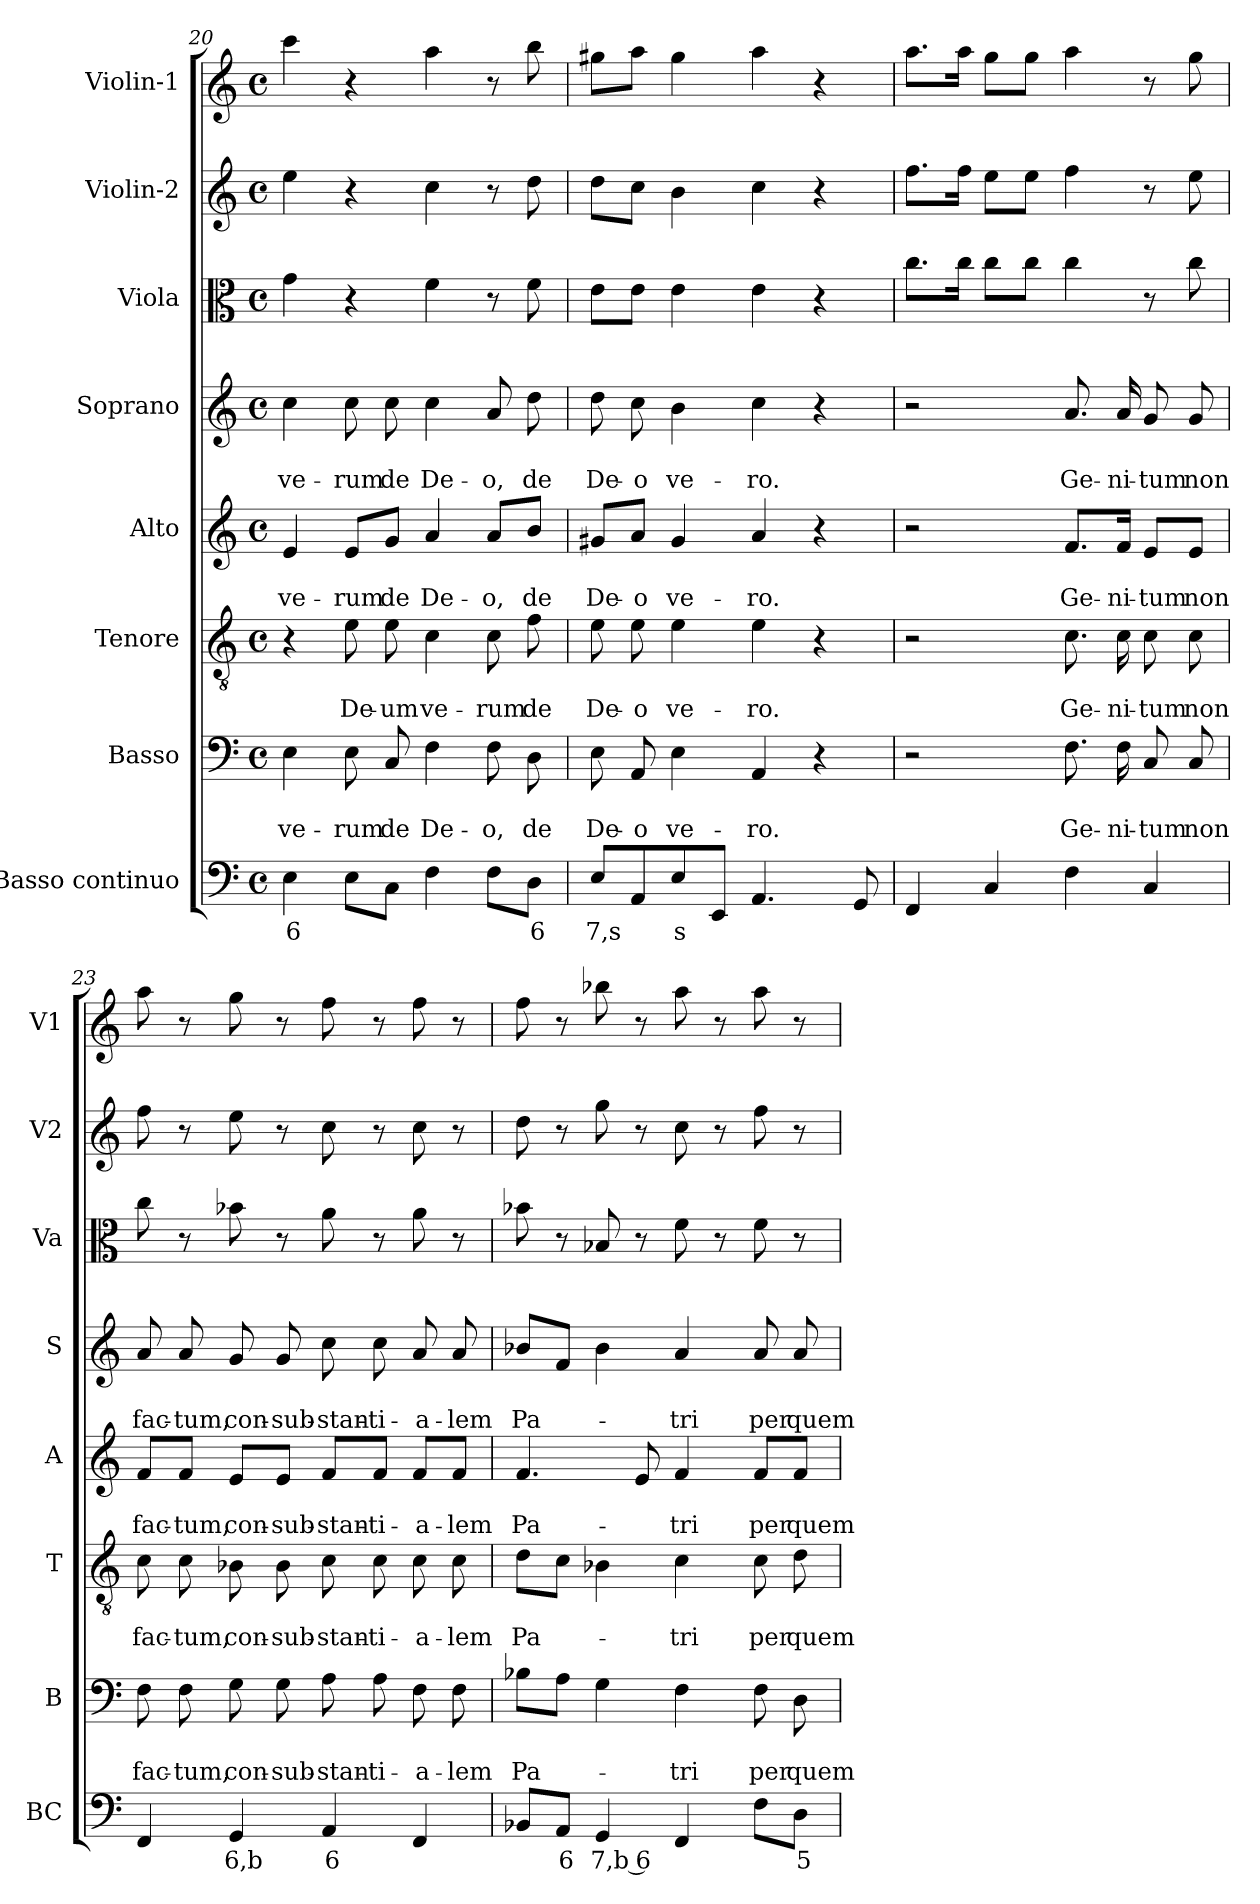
**kern	**text	**kern	**text	**text	**kern	**text	**text	**kern	**text	**text	**kern	**text	**text	**kern	**kern	**kern
*part8	*part8	*part7	*part7	*part7	*part6	*part6	*part6	*part5	*part5	*part5	*part4	*part4	*part4	*part3	*part2	*part1
*staff8	*staff8	*staff7	*staff7	*staff7	*staff6	*staff6	*staff6	*staff5	*staff5	*staff5	*staff4	*staff4	*staff4	*staff3	*staff2	*staff1
*I"Basso continuo	*	*I"Basso	*	*	*I"Tenore	*	*	*I"Alto	*	*	*I"Soprano	*	*	*I"Viola	*I"Violin-2	*I"Violin-1
*I'BC	*	*I'B	*	*	*I'T	*	*	*I'A	*	*	*I'S	*	*	*I'Va	*I'V2	*I'V1
!!LO:LB:g=z
*clefF4	*	*clefF4	*	*	*clefGv2	*	*	*clefG2	*	*	*clefG2	*	*	*clefC3	*clefG2	*clefG2
*k[]	*	*k[]	*	*	*k[]	*	*	*k[]	*	*	*k[]	*	*	*k[]	*k[]	*k[]
*C:	*	*C:	*	*	*C:	*	*	*C:	*	*	*C:	*	*	*C:	*C:	*C:
*M4/4	*	*M4/4	*	*	*M4/4	*	*	*M4/4	*	*	*M4/4	*	*	*M4/4	*M4/4	*M4/4
*met(c)	*	*met(c)	*	*	*met(c)	*	*	*met(c)	*	*	*met(c)	*	*	*met(c)	*met(c)	*met(c)
=20	=20	=20	=20	=20	=20	=20	=20	=20	=20	=20	=20	=20	=20	=20	=20	=20
!	!LO:LY:b	!	!	!LO:LY:b	!	!	!	!	!	!LO:LY:b	!	!	!LO:LY:b	!	!	!
4E\	6	4E\	.	ve-	4r	.	.	4e/	.	ve-	4cc\	.	ve-	4g\	4ee\	4ccc\
!	!	!	!	!LO:LY:b	!	!	!LO:LY:b	!	!	!LO:LY:b	!	!	!LO:LY:b	!	!	!
8E\L	.	8E\	.	-rum	8e\	.	De-	8e/L	.	-rum	8cc\	.	-rum	4r	4r	4r
!	!	!	!	!LO:LY:b	!	!	!LO:LY:b	!	!	!LO:LY:b	!	!	!LO:LY:b	!	!	!
8C\J	.	8C/	.	de	8e\	.	-um	8g/J	.	de	8cc\	.	de	.	.	.
!	!	!	!	!LO:LY:b	!	!	!LO:LY:b	!	!	!LO:LY:b	!	!	!LO:LY:b	!	!	!
4F\	.	4F\	.	De-	4c\	.	ve-	4a/	.	De-	4cc\	.	De-	4f\	4cc\	4aa\
!	!	!	!	!LO:LY:b	!	!	!LO:LY:b	!	!	!LO:LY:b	!	!	!LO:LY:b	!	!	!
8F\L	.	8F\	.	-o,	8c\	.	-rum	8a/L	.	-o,	8a/	.	-o,	8r	8r	8r
!	!LO:LY:b	!	!	!LO:LY:b	!	!	!LO:LY:b	!	!	!LO:LY:b	!	!	!LO:LY:b	!	!	!
8D\J	6	8D\	.	de	8f\	.	de	8b/J	.	de	8dd\	.	de	8f\	8dd\	8bb\
=21	=21	=21	=21	=21	=21	=21	=21	=21	=21	=21	=21	=21	=21	=21	=21	=21
!	!LO:LY:b	!	!	!LO:LY:b	!	!	!LO:LY:b	!	!	!LO:LY:b	!	!	!LO:LY:b	!	!	!
8E/L	7,s	8E\	.	De-	8e\	.	De-	8g#X/L	.	De-	8dd\	.	De-	8e\L	8dd\L	8gg#X\L
!	!	!	!	!LO:LY:b	!	!	!LO:LY:b	!	!	!LO:LY:b	!	!	!LO:LY:b	!	!	!
8AA/	.	8AA/	.	-o	8e\	.	-o	8a/J	.	-o	8cc\	.	-o	8e\J	8cc\J	8aa\J
!	!LO:LY:b	!	!	!LO:LY:b	!	!	!LO:LY:b	!	!	!LO:LY:b	!	!	!LO:LY:b	!	!	!
8E/	s	4E\	.	ve-	4e\	.	ve-	4g#/	.	ve-	4b\	.	ve-	4e\	4b\	4gg#\
8EE/J	.	.	.	.	.	.	.	.	.	.	.	.	.	.	.	.
!	!	!	!	!LO:LY:b	!	!	!LO:LY:b	!	!	!LO:LY:b	!	!	!LO:LY:b	!	!	!
4.AA/	.	4AA/	.	-ro.	4e\	.	-ro.	4a/	.	-ro.	4cc\	.	-ro.	4e\	4cc\	4aa\
.	.	4r	.	.	4r	.	.	4r	.	.	4r	.	.	4r	4r	4r
8GG/	.	.	.	.	.	.	.	.	.	.	.	.	.	.	.	.
=22	=22	=22	=22	=22	=22	=22	=22	=22	=22	=22	=22	=22	=22	=22	=22	=22
4FF/	.	2r	.	.	2r	.	.	2r	.	.	2r	.	.	8.cc\L	8.ff\L	8.aa\L
.	.	.	.	.	.	.	.	.	.	.	.	.	.	16cc\Jk	16ff\Jk	16aa\Jk
4C/	.	.	.	.	.	.	.	.	.	.	.	.	.	8cc\L	8ee\L	8gg\L
.	.	.	.	.	.	.	.	.	.	.	.	.	.	8cc\J	8ee\J	8gg\J
!	!	!	!	!LO:LY:b	!	!	!LO:LY:b	!	!	!LO:LY:b	!	!	!LO:LY:b	!	!	!
4F\	.	8.F\	.	Ge-	8.c\	.	Ge-	8.f/L	.	Ge-	8.a/	.	Ge-	4cc\	4ff\	4aa\
!	!	!	!	!LO:LY:b	!	!	!LO:LY:b	!	!	!LO:LY:b	!	!	!LO:LY:b	!	!	!
.	.	16F\	.	-ni-	16c\	.	-ni-	16f/Jk	.	-ni-	16a/	.	-ni-	.	.	.
!	!	!	!	!LO:LY:b	!	!	!LO:LY:b	!	!	!LO:LY:b	!	!	!LO:LY:b	!	!	!
4C/	.	8C/	.	-tum	8c\	.	-tum	8e/L	.	-tum	8g/	.	-tum	8r	8r	8r
!	!	!	!	!LO:LY:b	!	!	!LO:LY:b	!	!	!LO:LY:b	!	!	!LO:LY:b	!	!	!
.	.	8C/	.	non	8c\	.	non	8e/J	.	non	8g/	.	non	8cc\	8ee\	8gg\
=23	=23	=23	=23	=23	=23	=23	=23	=23	=23	=23	=23	=23	=23	=23	=23	=23
!	!	!	!	!LO:LY:b	!	!	!LO:LY:b	!	!	!LO:LY:b	!	!	!LO:LY:b	!	!	!
4FF/	.	8F\	.	fac-	8c\	.	fac-	8f/L	.	fac-	8a/	.	fac-	8cc\	8ff\	8aa\
!	!	!	!	!LO:LY:b	!	!	!LO:LY:b	!	!	!LO:LY:b	!	!	!LO:LY:b	!	!	!
.	.	8F\	.	-tum,	8c\	.	-tum,	8f/J	.	-tum,	8a/	.	-tum,	8r	8r	8r
!	!LO:LY:b	!	!	!LO:LY:b	!	!	!LO:LY:b	!	!	!LO:LY:b	!	!	!LO:LY:b	!	!	!
4GG/	6,b	8G\	.	con-	8B-X\	.	con-	8e/L	.	con-	8g/	.	con-	8b-X\	8ee\	8gg\
!	!	!	!	!LO:LY:b	!	!	!LO:LY:b	!	!	!LO:LY:b	!	!	!LO:LY:b	!	!	!
.	.	8G\	.	-sub-	8B-\	.	-sub-	8e/J	.	-sub-	8g/	.	-sub-	8r	8r	8r
!	!LO:LY:b	!	!	!LO:LY:b	!	!	!LO:LY:b	!	!	!LO:LY:b	!	!	!LO:LY:b	!	!	!
4AA/	6	8A\	.	-stan-	8c\	.	-stan-	8f/L	.	-stan-	8cc\	.	-stan-	8a\	8cc\	8ff\
!	!	!	!	!LO:LY:b	!	!	!LO:LY:b	!	!	!LO:LY:b	!	!	!LO:LY:b	!	!	!
.	.	8A\	.	-ti-	8c\	.	-ti-	8f/J	.	-ti-	8cc\	.	-ti-	8r	8r	8r
!	!	!	!	!LO:LY:b	!	!	!LO:LY:b	!	!	!LO:LY:b	!	!	!LO:LY:b	!	!	!
4FF/	.	8F\	.	-a-	8c\	.	-a-	8f/L	.	-a-	8a/	.	-a-	8a\	8cc\	8ff\
!	!	!	!	!LO:LY:b	!	!	!LO:LY:b	!	!	!LO:LY:b	!	!	!LO:LY:b	!	!	!
.	.	8F\	.	-lem	8c\	.	-lem	8f/J	.	-lem	8a/	.	-lem	8r	8r	8r
=24	=24	=24	=24	=24	=24	=24	=24	=24	=24	=24	=24	=24	=24	=24	=24	=24
!	!	!	!	!LO:LY:b	!	!	!LO:LY:b	!	!	!LO:LY:b	!	!	!LO:LY:b	!	!	!
8BB-X/L	.	8B-X\L	.	Pa-	8d\L	.	Pa-	4.f/	.	Pa-	8b-X/L	.	Pa-	8b-X\	8dd\	8ff\
!	!LO:LY:b	!	!	!	!	!	!	!	!	!	!	!	!	!	!	!
8AA/J	6	8A\J	.	.	8c\J	.	.	.	.	.	8f/J	.	.	8r	8r	8r
!	!LO:LY:b	!	!	!	!	!	!	!	!	!	!	!	!	!	!	!
4GG/	7,b 6	4G\	.	.	4B-X\	.	.	.	.	.	4b-\	.	.	8B-X/	8gg\	8bb-X\
.	.	.	.	.	.	.	.	8e/	.	.	.	.	.	8r	8r	8r
!	!	!	!	!LO:LY:b	!	!	!LO:LY:b	!	!	!LO:LY:b	!	!	!LO:LY:b	!	!	!
4FF/	.	4F\	.	-tri	4c\	.	-tri	4f/	.	-tri	4a/	.	-tri	8f\	8cc\	8aa\
.	.	.	.	.	.	.	.	.	.	.	.	.	.	8r	8r	8r
!	!	!	!	!LO:LY:b	!	!	!LO:LY:b	!	!	!LO:LY:b	!	!	!LO:LY:b	!	!	!
8F\L	.	8F\	.	per	8c\	.	per	8f/L	.	per	8a/	.	per	8f\	8ff\	8aa\
!	!LO:LY:b	!	!	!LO:LY:b	!	!	!LO:LY:b	!	!	!LO:LY:b	!	!	!LO:LY:b	!	!	!
8D\J	5	8D\	.	quem	8d\	.	quem	8f/J	.	quem	8a/	.	quem	8r	8r	8r
=	=	=	=	=	=	=	=	=	=	=	=	=	=	=	=	=
*-	*-	*-	*-	*-	*-	*-	*-	*-	*-	*-	*-	*-	*-	*-	*-	*-
